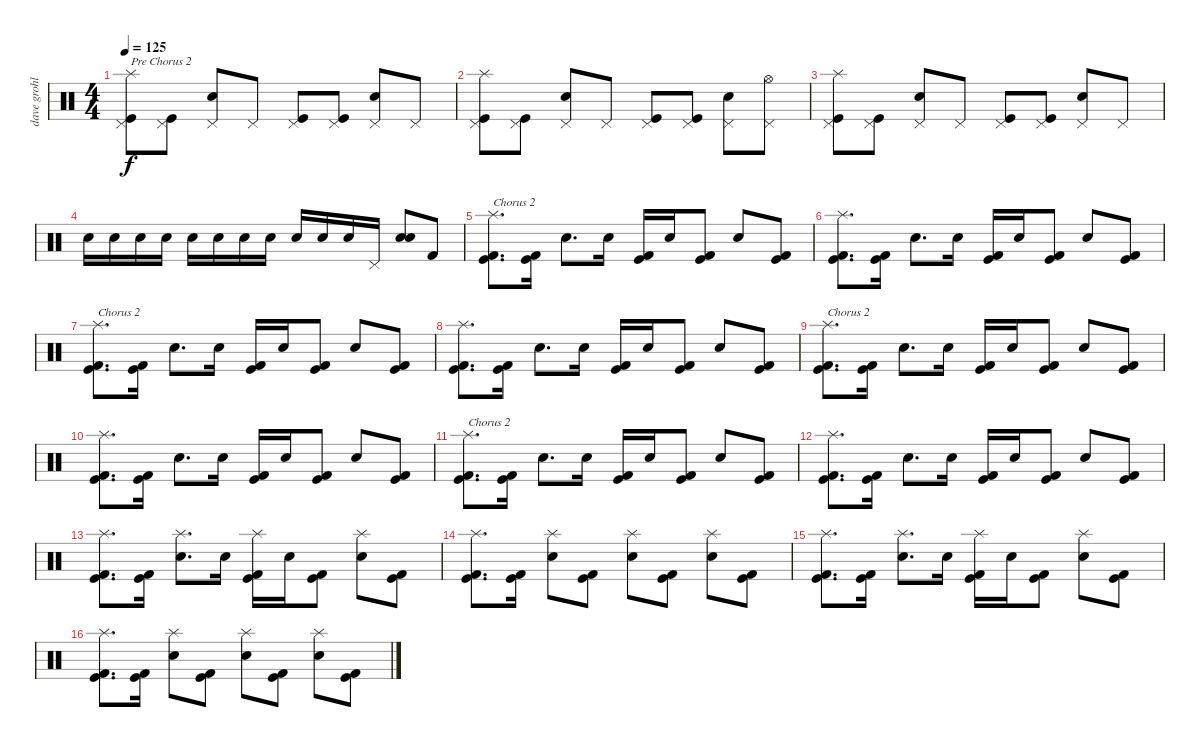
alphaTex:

\track ("dave grohl" "dave grohl") {instrument percussion}
\staff {score}
\articulation defaults
\ts (4 4)
\tempo 125
\clef neutral
\ks c
("Splash (hit)" "Pedal Hi-Hat (hit)" "Kick (hit)").8{txt "Pre Chorus 2" dy f} ("Pedal Hi-Hat (hit)" "Kick (hit)").8 ("Pedal Hi-Hat (hit)" "Snare (hit) 2").8 "Pedal Hi-Hat (hit)".8 ("Pedal Hi-Hat (hit)" "Kick (hit)").8 ("Pedal Hi-Hat (hit)" "Kick (hit)").8 ("Pedal Hi-Hat (hit)" "Snare (hit) 2").8 "Pedal Hi-Hat (hit)".8 |
("Splash (hit)" "Pedal Hi-Hat (hit)" "Kick (hit)").8 ("Pedal Hi-Hat (hit)" "Kick (hit)").8 ("Pedal Hi-Hat (hit)" "Snare (hit) 2").8 "Pedal Hi-Hat (hit)".8 ("Pedal Hi-Hat (hit)" "Kick (hit)").8 ("Pedal Hi-Hat (hit)" "Kick (hit)").8 ("Pedal Hi-Hat (hit)" "Snare (hit) 2").8 ("Pedal Hi-Hat (hit)" "Hi-Hat (open)").8 |
("Splash (hit)" "Pedal Hi-Hat (hit)" "Kick (hit)").8 ("Pedal Hi-Hat (hit)" "Kick (hit)").8 ("Pedal Hi-Hat (hit)" "Snare (hit) 2").8 "Pedal Hi-Hat (hit)".8 ("Pedal Hi-Hat (hit)" "Kick (hit)").8 ("Pedal Hi-Hat (hit)" "Kick (hit)").8 ("Pedal Hi-Hat (hit)" "Snare (hit) 2").8 "Pedal Hi-Hat (hit)".8 |
"Snare (hit) 2".16 "Snare (hit) 2".16 "Snare (hit) 2".16 "Snare (hit) 2".16 "Snare (hit) 2".16 "Snare (hit) 2".16 "Snare (hit) 2".16 "Snare (hit) 2".16 "Snare (hit) 2".16 "Snare (hit) 2".16 "Snare (hit) 2".16 "Pedal Hi-Hat (hit)".16 ("Electric Snare (hit)" "Snare (hit) 2").8 "Kick (hit) 2".8 |
("Splash (hit)" "Kick (hit)" "Kick (hit) 2").8{d txt "Chorus 2"} ("Kick (hit)" "Kick (hit) 2").16 "Snare (hit) 2".8{d} "Snare (hit) 2".16 ("Kick (hit)" "Kick (hit) 2").16 "Snare (hit) 2".16 ("Kick (hit)" "Kick (hit) 2").8 "Snare (hit) 2".8 ("Kick (hit)" "Kick (hit) 2").8 |
("Splash (hit)" "Kick (hit)" "Kick (hit) 2").8{d} ("Kick (hit)" "Kick (hit) 2").16 "Snare (hit) 2".8{d} "Snare (hit) 2".16 ("Kick (hit)" "Kick (hit) 2").16 "Snare (hit) 2".16 ("Kick (hit)" "Kick (hit) 2").8 "Snare (hit) 2".8 ("Kick (hit)" "Kick (hit) 2").8 |
("Splash (hit)" "Kick (hit)" "Kick (hit) 2").8{d txt "Chorus 2"} ("Kick (hit)" "Kick (hit) 2").16 "Snare (hit) 2".8{d} "Snare (hit) 2".16 ("Kick (hit)" "Kick (hit) 2").16 "Snare (hit) 2".16 ("Kick (hit)" "Kick (hit) 2").8 "Snare (hit) 2".8 ("Kick (hit)" "Kick (hit) 2").8 |
("Splash (hit)" "Kick (hit)" "Kick (hit) 2").8{d} ("Kick (hit)" "Kick (hit) 2").16 "Snare (hit) 2".8{d} "Snare (hit) 2".16 ("Kick (hit)" "Kick (hit) 2").16 "Snare (hit) 2".16 ("Kick (hit)" "Kick (hit) 2").8 "Snare (hit) 2".8 ("Kick (hit)" "Kick (hit) 2").8 |
("Splash (hit)" "Kick (hit)" "Kick (hit) 2").8{d txt "Chorus 2"} ("Kick (hit)" "Kick (hit) 2").16 "Snare (hit) 2".8{d} "Snare (hit) 2".16 ("Kick (hit)" "Kick (hit) 2").16 "Snare (hit) 2".16 ("Kick (hit)" "Kick (hit) 2").8 "Snare (hit) 2".8 ("Kick (hit)" "Kick (hit) 2").8 |
("Splash (hit)" "Kick (hit)" "Kick (hit) 2").8{d} ("Kick (hit)" "Kick (hit) 2").16 "Snare (hit) 2".8{d} "Snare (hit) 2".16 ("Kick (hit)" "Kick (hit) 2").16 "Snare (hit) 2".16 ("Kick (hit)" "Kick (hit) 2").8 "Snare (hit) 2".8 ("Kick (hit)" "Kick (hit) 2").8 |
("Splash (hit)" "Kick (hit)" "Kick (hit) 2").8{d txt "Chorus 2"} ("Kick (hit)" "Kick (hit) 2").16 "Snare (hit) 2".8{d} "Snare (hit) 2".16 ("Kick (hit)" "Kick (hit) 2").16 "Snare (hit) 2".16 ("Kick (hit)" "Kick (hit) 2").8 "Snare (hit) 2".8 ("Kick (hit)" "Kick (hit) 2").8 |
("Splash (hit)" "Kick (hit)" "Kick (hit) 2").8{d} ("Kick (hit)" "Kick (hit) 2").16 "Snare (hit) 2".8{d} "Snare (hit) 2".16 ("Kick (hit)" "Kick (hit) 2").16 "Snare (hit) 2".16 ("Kick (hit)" "Kick (hit) 2").8 "Snare (hit) 2".8 ("Kick (hit)" "Kick (hit) 2").8 |
("Splash (hit)" "Kick (hit)" "Kick (hit) 2").8{d} ("Kick (hit)" "Kick (hit) 2").16 ("Splash (hit)" "Snare (hit) 2").8{d} "Snare (hit) 2".16 ("Splash (hit)" "Kick (hit)" "Kick (hit) 2").16 "Snare (hit) 2".16 ("Kick (hit)" "Kick (hit) 2").8 ("Splash (hit)" "Snare (hit) 2").8 ("Kick (hit)" "Kick (hit) 2").8 |
("Splash (hit)" "Kick (hit)" "Kick (hit) 2").8{d} ("Kick (hit)" "Kick (hit) 2").16 ("Splash (hit)" "Snare (hit) 2").8 ("Kick (hit)" "Kick (hit) 2").8 ("Splash (hit)" "Snare (hit) 2").8 ("Kick (hit)" "Kick (hit) 2").8 ("Splash (hit)" "Snare (hit) 2").8 ("Kick (hit)" "Kick (hit) 2").8 |
("Splash (hit)" "Kick (hit)" "Kick (hit) 2").8{d} ("Kick (hit)" "Kick (hit) 2").16 ("Splash (hit)" "Snare (hit) 2").8{d} "Snare (hit) 2".16 ("Splash (hit)" "Kick (hit)" "Kick (hit) 2").16 "Snare (hit) 2".16 ("Kick (hit)" "Kick (hit) 2").8 ("Splash (hit)" "Snare (hit) 2").8 ("Kick (hit)" "Kick (hit) 2").8 |
("Splash (hit)" "Kick (hit)" "Kick (hit) 2").8{d} ("Kick (hit)" "Kick (hit) 2").16 ("Splash (hit)" "Snare (hit) 2").8 ("Kick (hit)" "Kick (hit) 2").8 ("Splash (hit)" "Snare (hit) 2").8 ("Kick (hit)" "Kick (hit) 2").8 ("Splash (hit)" "Snare (hit) 2").8 ("Kick (hit)" "Kick (hit) 2").8
